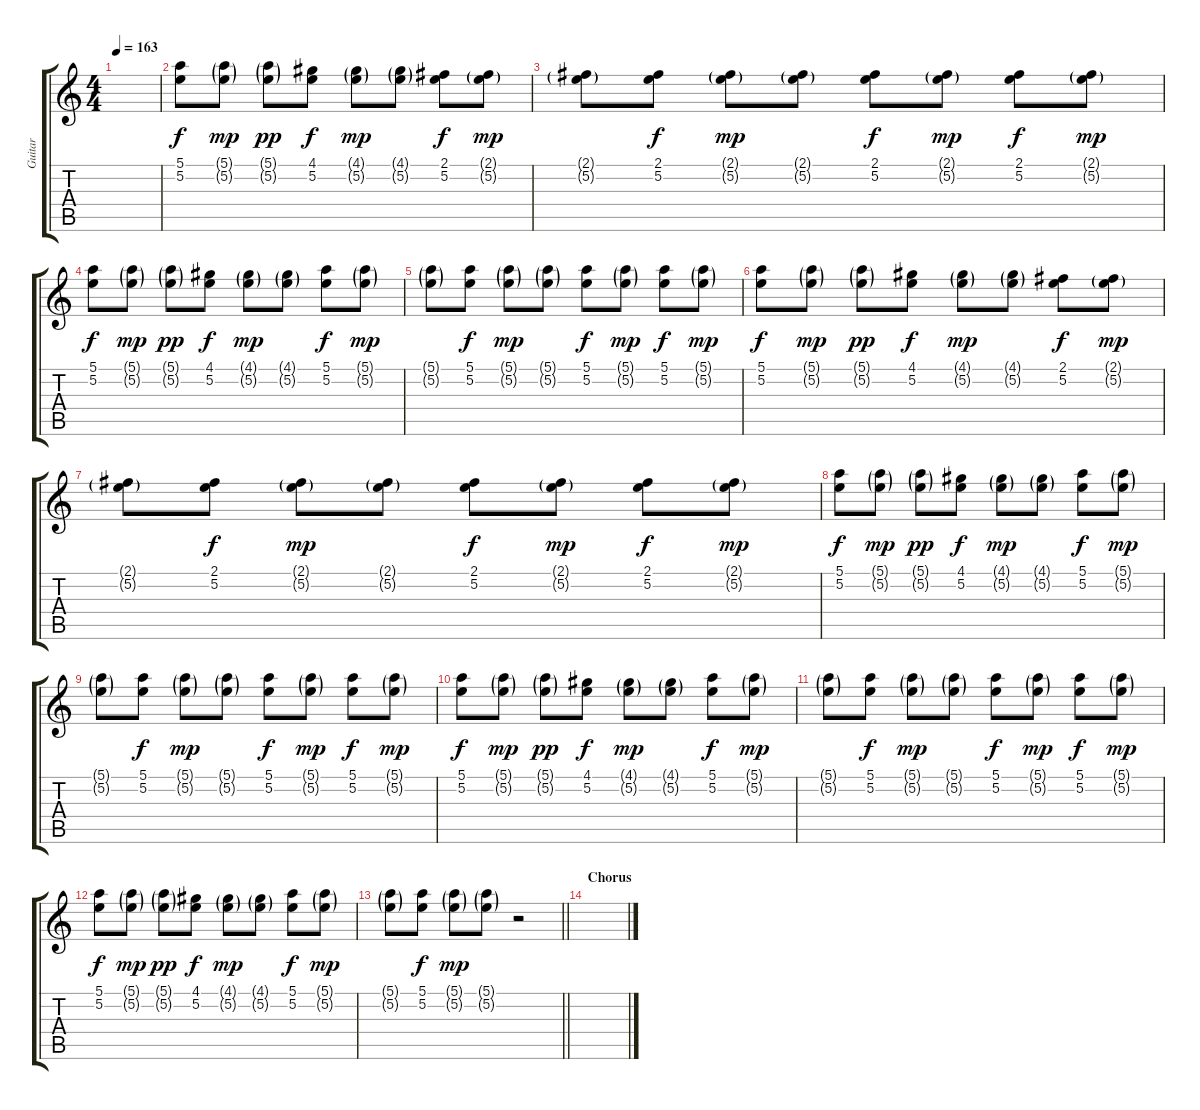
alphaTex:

\track ("Guitar" "Guitar") {instrument distortionguitar}
\staff {score tabs}
\tuning (E4 B3 G3 D3 A2 E2) {hide}
\ts (4 4)
\tempo 163
\clef g2
\ks c
|
(5.1 5.2).8{volume 10 balance 8 instrument distortionguitar} (5.1{g} 5.2{g}).8{dy mp} (5.1{g} 5.2{g}).8{dy pp} (4.1 5.2).8{dy f} (4.1{g} 5.2{g}).8{dy mp} (4.1{g} 5.2{g}).8 (2.1 5.2).8{dy f} (2.1{g} 5.2{g}).8{dy mp} |
(2.1{g} 5.2{g}).8 (2.1 5.2).8{dy f} (2.1{g} 5.2{g}).8{dy mp} (2.1{g} 5.2{g}).8 (2.1 5.2).8{dy f} (2.1{g} 5.2{g}).8{dy mp} (2.1 5.2).8{dy f} (2.1{g} 5.2{g}).8{dy mp} |
(5.1 5.2).8{dy f} (5.1{g} 5.2{g}).8{dy mp} (5.1{g} 5.2{g}).8{dy pp} (4.1 5.2).8{dy f} (4.1{g} 5.2{g}).8{dy mp} (4.1{g} 5.2{g}).8 (5.1 5.2).8{dy f} (5.1{g} 5.2{g}).8{dy mp} |
(5.1{g} 5.2{g}).8 (5.1 5.2).8{dy f} (5.1{g} 5.2{g}).8{dy mp} (5.1{g} 5.2{g}).8 (5.1 5.2).8{dy f} (5.1{g} 5.2{g}).8{dy mp} (5.1 5.2).8{dy f} (5.1{g} 5.2{g}).8{dy mp} |
(5.1 5.2).8{dy f} (5.1{g} 5.2{g}).8{dy mp} (5.1{g} 5.2{g}).8{dy pp} (4.1 5.2).8{dy f} (4.1{g} 5.2{g}).8{dy mp} (4.1{g} 5.2{g}).8 (2.1 5.2).8{dy f} (2.1{g} 5.2{g}).8{dy mp} |
(2.1{g} 5.2{g}).8 (2.1 5.2).8{dy f} (2.1{g} 5.2{g}).8{dy mp} (2.1{g} 5.2{g}).8 (2.1 5.2).8{dy f} (2.1{g} 5.2{g}).8{dy mp} (2.1 5.2).8{dy f} (2.1{g} 5.2{g}).8{dy mp} |
(5.1 5.2).8{dy f} (5.1{g} 5.2{g}).8{dy mp} (5.1{g} 5.2{g}).8{dy pp} (4.1 5.2).8{dy f} (4.1{g} 5.2{g}).8{dy mp} (4.1{g} 5.2{g}).8 (5.1 5.2).8{dy f} (5.1{g} 5.2{g}).8{dy mp} |
(5.1{g} 5.2{g}).8 (5.1 5.2).8{dy f} (5.1{g} 5.2{g}).8{dy mp} (5.1{g} 5.2{g}).8 (5.1 5.2).8{dy f} (5.1{g} 5.2{g}).8{dy mp} (5.1 5.2).8{dy f} (5.1{g} 5.2{g}).8{dy mp} |
(5.1 5.2).8{dy f} (5.1{g} 5.2{g}).8{dy mp} (5.1{g} 5.2{g}).8{dy pp} (4.1 5.2).8{dy f} (4.1{g} 5.2{g}).8{dy mp} (4.1{g} 5.2{g}).8 (5.1 5.2).8{dy f} (5.1{g} 5.2{g}).8{dy mp} |
(5.1{g} 5.2{g}).8 (5.1 5.2).8{dy f} (5.1{g} 5.2{g}).8{dy mp} (5.1{g} 5.2{g}).8 (5.1 5.2).8{dy f} (5.1{g} 5.2{g}).8{dy mp} (5.1 5.2).8{dy f} (5.1{g} 5.2{g}).8{dy mp} |
(5.1 5.2).8{dy f} (5.1{g} 5.2{g}).8{dy mp} (5.1{g} 5.2{g}).8{dy pp} (4.1 5.2).8{dy f} (4.1{g} 5.2{g}).8{dy mp} (4.1{g} 5.2{g}).8 (5.1 5.2).8{dy f} (5.1{g} 5.2{g}).8{dy mp} |
\barLineRight lightlight
(5.1{g} 5.2{g}).8 (5.1 5.2).8{dy f} (5.1{g} 5.2{g}).8{dy mp} (5.1{g} 5.2{g}).8 r.2 |
\section ("" "Chorus")
